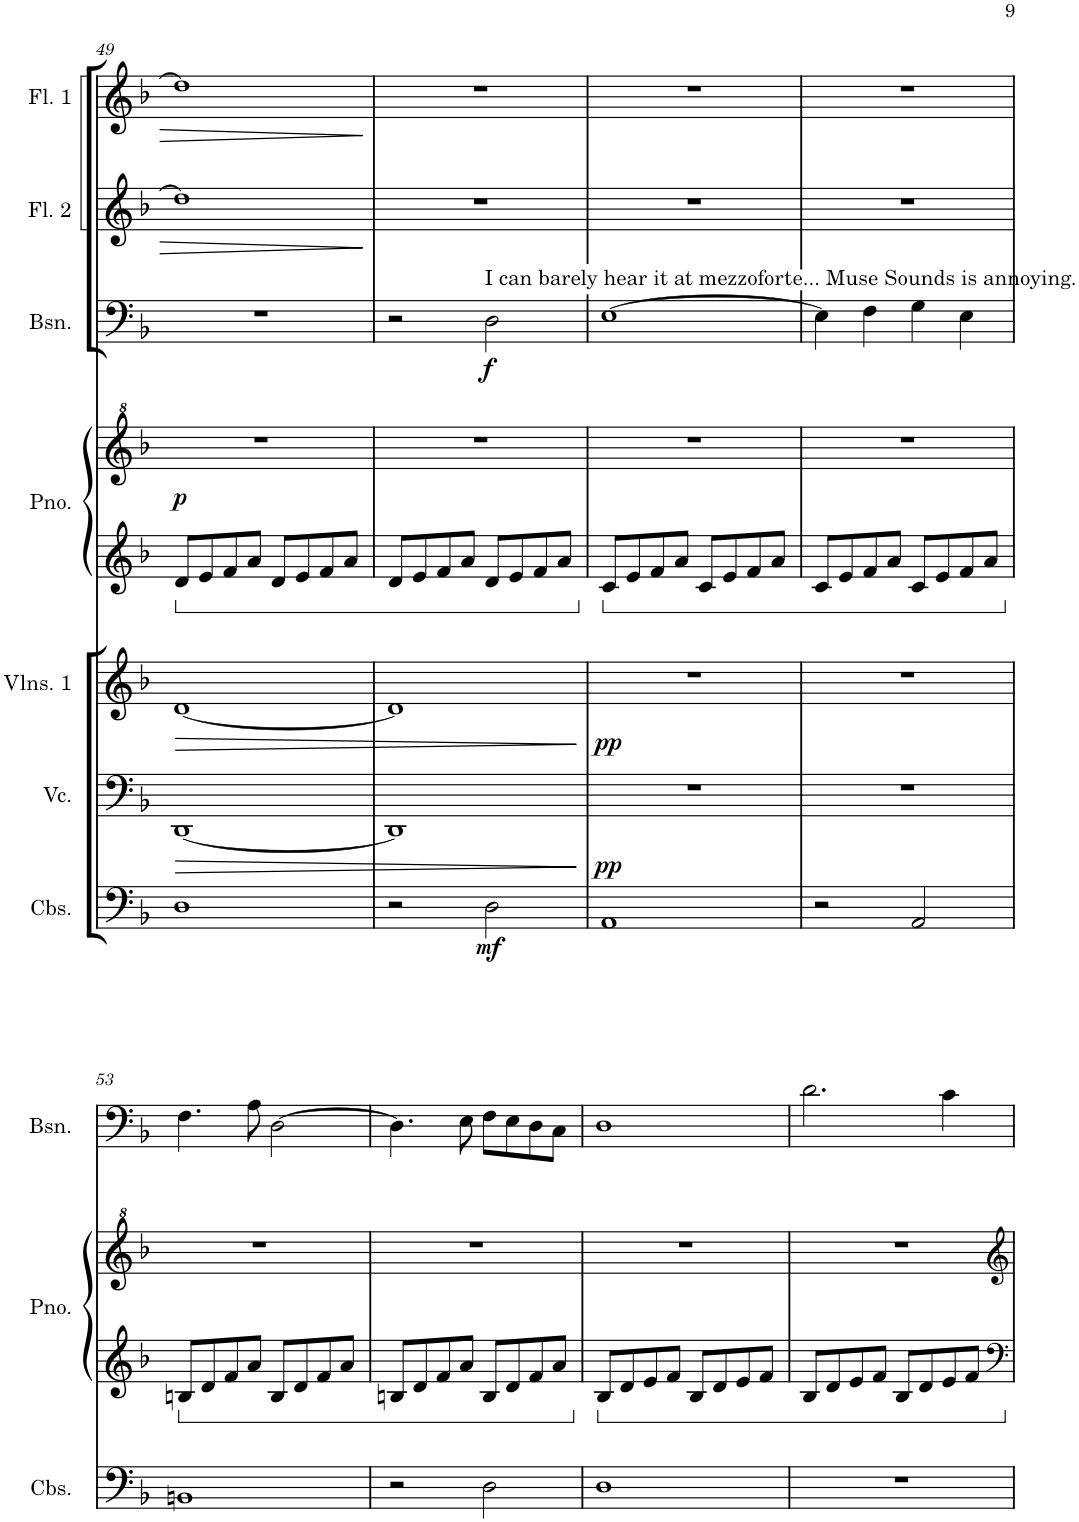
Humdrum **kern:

**kern	**dynam	**kern	**dynam	**kern	**dynam	**kern	**kern	**dynam	**kern	**dynam	**kern	**kern	**kern
*part8	*part8	*part7	*part7	*part6	*part6	*part5	*part5	*part5	*part4	*part4	*part3	*part2	*part1
*staff9	*staff9	*staff8	*staff8	*staff7	*staff7	*staff6	*staff5	*staff5/6	*staff4	*staff4	*staff3	*staff2	*staff1
*I"Contrabasses	*	*I"Violoncello	*	*I"Violins 1	*	*I"Piano	*	*	*I"Bassoon	*	*I"Flute 2	*I"Flute 1	*I"Piccolo
*I'Cbs.	*	*I'Vc.	*	*I'Vlns. 1	*	*I'Pno.	*	*	*I'Bsn.	*	*I'Fl. 2	*I'Fl. 1	*I'Picc.
!!LO:PB:g=z
*clefF4	*	*clefF4	*	*clefG2	*	*clefG2	*clefG^2	*	*clefF4	*	*clefG2	*clefG2	*clefG2
*Trd7c12	*	*	*	*	*	*	*	*	*	*	*	*	*Trd-7c-12
*k[b-]	*	*k[b-]	*	*k[b-]	*	*k[b-]	*k[b-]	*	*k[b-]	*	*k[b-]	*k[b-]	*k[b-]
*M4/4	*	*M4/4	*	*M4/4	*	*M4/4	*M4/4	*	*M4/4	*	*M4/4	*M4/4	*M4/4
=49	=49	=49	=49	=49	=49	=49	=49	=49	=49	=49	=49	=49	=49
!	!	!	!LO:HP:b	!	!LO:HP:b	!	!	!LO:DY:b	!	!	!	!	!
1D	.	[1DD	>	[1d	>	8d/L	1r	p	1r	.	1dd]	1dd]	1r
.	.	.	.	.	.	8e/	.	.	.	.	.	.	.
.	.	.	.	.	.	8f/	.	.	.	.	.	.	.
.	.	.	.	.	.	8a/J	.	.	.	.	.	.	.
.	.	.	.	.	.	8d/L	.	.	.	.	.	.	.
.	.	.	.	.	.	8e/	.	.	.	.	.	.	.
.	.	.	.	.	.	8f/	.	.	.	.	.	.	.
.	.	.	.	.	.	8a/J	.	.	.	.	.	.	.
=50	=50	=50	=50	=50	=50	=50	=50	=50	=50	=50	=50	=50	=50
2r	.	1DD]	.	1d]	.	8d/L	1r	.	2r	.	1r	1r	1r
.	.	.	.	.	.	8e/	.	.	.	.	.	.	.
.	.	.	.	.	.	8f/	.	.	.	.	.	.	.
.	.	.	.	.	.	8a/J	.	.	.	.	.	.	.
!	!	!	!	!	!	!	!	!	!LO:TX:a:t=I can barely hear it at mezzoforte... Muse Sounds is annoying.	!	!	!	!
!	!LO:DY:b	!	!	!	!	!	!	!	!	!LO:DY:b	!	!	!
2D\	mf	.	.	.	.	8d/L	.	.	2D\	f	.	.	.
.	.	.	.	.	.	8e/	.	.	.	.	.	.	.
.	.	.	.	.	.	8f/	.	.	.	.	.	.	.
.	.	.	.	.	.	8a/J	.	.	.	.	.	.	.
.	.	.	]	.	]	.	.	.	.	.	.	.	.
=51	=51	=51	=51	=51	=51	=51	=51	=51	=51	=51	=51	=51	=51
!	!	!	!LO:DY:b	!	!LO:DY:b	!	!	!	!	!	!	!	!
1AA	.	1r	pp	1r	pp	8c/L	1r	.	[1E	.	1r	1r	1r
.	.	.	.	.	.	8e/	.	.	.	.	.	.	.
.	.	.	.	.	.	8f/	.	.	.	.	.	.	.
.	.	.	.	.	.	8a/J	.	.	.	.	.	.	.
.	.	.	.	.	.	8c/L	.	.	.	.	.	.	.
.	.	.	.	.	.	8e/	.	.	.	.	.	.	.
.	.	.	.	.	.	8f/	.	.	.	.	.	.	.
.	.	.	.	.	.	8a/J	.	.	.	.	.	.	.
=52	=52	=52	=52	=52	=52	=52	=52	=52	=52	=52	=52	=52	=52
2r	.	1r	.	1r	.	8c/L	1r	.	4E\]	.	1r	1r	1r
.	.	.	.	.	.	8e/	.	.	.	.	.	.	.
.	.	.	.	.	.	8f/	.	.	4F\	.	.	.	.
.	.	.	.	.	.	8a/J	.	.	.	.	.	.	.
2AA/	.	.	.	.	.	8c/L	.	.	4G\	.	.	.	.
.	.	.	.	.	.	8e/	.	.	.	.	.	.	.
.	.	.	.	.	.	8f/	.	.	4E\	.	.	.	.
.	.	.	.	.	.	8a/J	.	.	.	.	.	.	.
!!LO:LB:g=z
=53	=53	=53	=53	=53	=53	=53	=53	=53	=53	=53	=53	=53	=53
1BBn	.	1r	.	1r	.	8Bn/L	1r	.	4.F\	.	1r	1r	1r
.	.	.	.	.	.	8d/	.	.	.	.	.	.	.
.	.	.	.	.	.	8f/	.	.	.	.	.	.	.
.	.	.	.	.	.	8a/J	.	.	8A\	.	.	.	.
.	.	.	.	.	.	8B/L	.	.	[2D\	.	.	.	.
.	.	.	.	.	.	8d/	.	.	.	.	.	.	.
.	.	.	.	.	.	8f/	.	.	.	.	.	.	.
.	.	.	.	.	.	8a/J	.	.	.	.	.	.	.
=54	=54	=54	=54	=54	=54	=54	=54	=54	=54	=54	=54	=54	=54
2r	.	1r	.	1r	.	8Bn/L	1r	.	4.D\]	.	1r	1r	1r
.	.	.	.	.	.	8d/	.	.	.	.	.	.	.
.	.	.	.	.	.	8f/	.	.	.	.	.	.	.
.	.	.	.	.	.	8a/J	.	.	8E\	.	.	.	.
2D\	.	.	.	.	.	8B/L	.	.	8F\L	.	.	.	.
.	.	.	.	.	.	8d/	.	.	8E\	.	.	.	.
.	.	.	.	.	.	8f/	.	.	8D\	.	.	.	.
.	.	.	.	.	.	8a/J	.	.	8C\J	.	.	.	.
=55	=55	=55	=55	=55	=55	=55	=55	=55	=55	=55	=55	=55	=55
1D	.	1r	.	1r	.	8B-/L	1r	.	1D	.	1r	1r	1r
.	.	.	.	.	.	8d/	.	.	.	.	.	.	.
.	.	.	.	.	.	8e/	.	.	.	.	.	.	.
.	.	.	.	.	.	8f/J	.	.	.	.	.	.	.
.	.	.	.	.	.	8B-/L	.	.	.	.	.	.	.
.	.	.	.	.	.	8d/	.	.	.	.	.	.	.
.	.	.	.	.	.	8e/	.	.	.	.	.	.	.
.	.	.	.	.	.	8f/J	.	.	.	.	.	.	.
=56	=56	=56	=56	=56	=56	=56	=56	=56	=56	=56	=56	=56	=56
1r	.	1r	.	1r	.	8B-/L	1r	.	2.d\	.	1r	1r	1r
.	.	.	.	.	.	8d/	.	.	.	.	.	.	.
.	.	.	.	.	.	8e/	.	.	.	.	.	.	.
.	.	.	.	.	.	8f/J	.	.	.	.	.	.	.
.	.	.	.	.	.	8B-/L	.	.	.	.	.	.	.
.	.	.	.	.	.	8d/	.	.	.	.	.	.	.
.	.	.	.	.	.	8e/	.	.	4c\	.	.	.	.
.	.	.	.	.	.	8f/J	.	.	.	.	.	.	.
=	=	=	=	=	=	=	=	=	=	=	=	=	=
*-	*-	*-	*-	*-	*-	*-	*-	*-	*-	*-	*-	*-	*-
